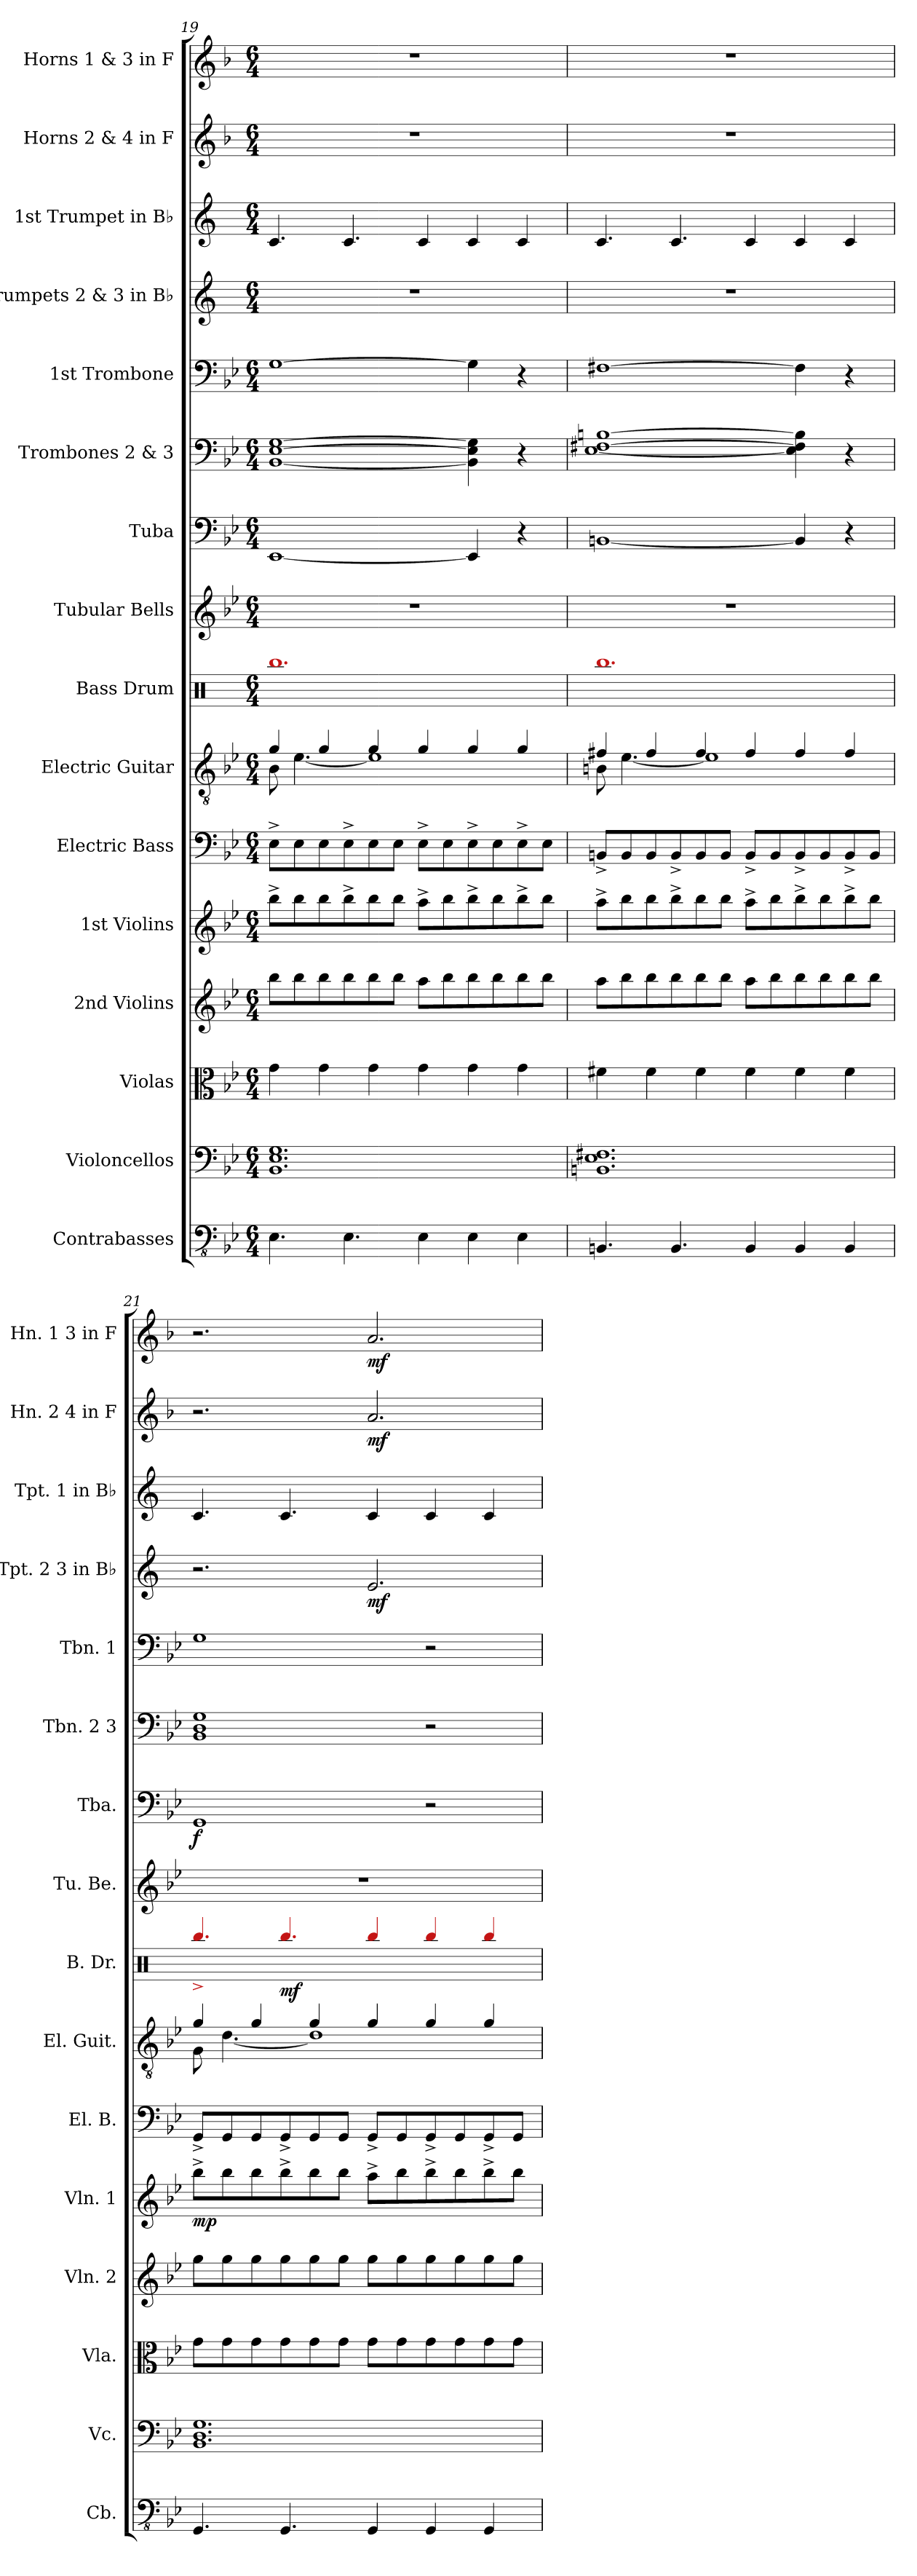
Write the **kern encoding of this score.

**kern	**kern	**kern	**kern	**kern	**dynam	**kern	**kern	**kern	**dynam	**kern	**kern	**dynam	**kern	**kern	**kern	**dynam	**kern	**kern	**dynam	**kern	**dynam
*part16	*part15	*part14	*part13	*part12	*part12	*part11	*part10	*part9	*part9	*part8	*part7	*part7	*part6	*part5	*part4	*part4	*part3	*part2	*part2	*part1	*part1
*staff16	*staff15	*staff14	*staff13	*staff12	*staff12	*staff11	*staff10	*staff9	*staff9	*staff8	*staff7	*staff7	*staff6	*staff5	*staff4	*staff4	*staff3	*staff2	*staff2	*staff1	*staff1
*I"Contrabasses	*I"Violoncellos	*I"Violas	*I"2nd Violins	*I"1st Violins	*	*I"Electric Bass	*I"Electric Guitar	*I"Bass Drum	*	*I"Tubular Bells	*I"Tuba	*	*I"Trombones 2 &amp; 3	*I"1st Trombone	*I"Trumpets 2 &amp; 3 in B♭	*	*I"1st Trumpet in B♭	*I"Horns 2 &amp; 4 in F	*	*I"Horns 1 &amp; 3 in F	*
*I'Cb.	*I'Vc.	*I'Vla.	*I'Vln. 2	*I'Vln. 1	*	*I'El. B.	*I'El. Guit.	*I'B. Dr.	*	*I'Tu. Be.	*I'Tba.	*	*I'Tbn. 2 3	*I'Tbn. 1	*I'Tpt. 2 3 in B♭	*	*I'Tpt. 1 in B♭	*I'Hn. 2 4 in F	*	*I'Hn. 1 3 in F	*
*clefFv4	*clefF4	*clefC3	*clefG2	*clefG2	*	*clefF4	*clefGv2	*clefX	*	*clefG2	*clefF4	*	*clefF4	*clefF4	*clefG2	*	*clefG2	*clefG2	*	*clefG2	*
*	*	*	*	*	*	*ITrd7c12	*	*	*	*	*	*	*	*	*ITrd1c2	*	*ITrd1c2	*ITrd4c7	*	*ITrd4c7	*
*k[b-e-]	*k[b-e-]	*k[b-e-]	*k[b-e-]	*k[b-e-]	*	*k[b-e-]	*k[b-e-]	*k[]	*	*k[b-e-]	*k[b-e-]	*	*k[b-e-]	*k[b-e-]	*k[b-e-]	*	*k[b-e-]	*k[b-e-]	*	*k[b-e-]	*
*M6/4	*M6/4	*M6/4	*M6/4	*M6/4	*	*M6/4	*M6/4	*M6/4	*	*M6/4	*M6/4	*	*M6/4	*M6/4	*M6/4	*	*M6/4	*M6/4	*	*M6/4	*
=19	=19	=19	=19	=19	=19	=19	=19	=19	=19	=19	=19	=19	=19	=19	=19	=19	=19	=19	=19	=19	=19
*	*	*	*	*	*	*	*^	*	*	*	*	*	*	*	*	*	*	*	*	*	*
4.EE-\	1.BB- 1.E- 1.G	4g\	8bb-\L	8bb-^\L	.	8EE-^\L	4g/	8B-\	1.bb	.	1.r	[1EE-	.	[1BB- [1E- [1G	[1G	1.r	.	4.B-/	1.r	.	1.r	.
.	.	.	8bb-\	8bb-\	.	8EE-\	.	[4.e-\	.	.	.	.	.	.	.	.	.	.	.	.	.	.
.	.	4g\	8bb-\	8bb-\	.	8EE-\	4g/	.	.	.	.	.	.	.	.	.	.	.	.	.	.	.
4.EE-\	.	.	8bb-\	8bb-^\	.	8EE-^\	.	.	.	.	.	.	.	.	.	.	.	4.B-/	.	.	.	.
.	.	4g\	8bb-\	8bb-\	.	8EE-\	4g/	1e-]	.	.	.	.	.	.	.	.	.	.	.	.	.	.
.	.	.	8bb-\J	8bb-\J	.	8EE-\J	.	.	.	.	.	.	.	.	.	.	.	.	.	.	.	.
4EE-\	.	4g\	8aa\L	8aa^\L	.	8EE-^\L	4g/	.	.	.	.	.	.	.	.	.	.	4B-/	.	.	.	.
.	.	.	8bb-\	8bb-\	.	8EE-\	.	.	.	.	.	.	.	.	.	.	.	.	.	.	.	.
4EE-\	.	4g\	8bb-\	8bb-^\	.	8EE-^\	4g/	.	.	.	.	4EE-/]	.	4BB-\] 4E-\] 4G\]	4G\]	.	.	4B-/	.	.	.	.
.	.	.	8bb-\	8bb-\	.	8EE-\	.	.	.	.	.	.	.	.	.	.	.	.	.	.	.	.
4EE-\	.	4g\	8bb-\	8bb-^\	.	8EE-^\	4g/	.	.	.	.	4r	.	4r	4r	.	.	4B-/	.	.	.	.
.	.	.	8bb-\J	8bb-\J	.	8EE-\J	.	.	.	.	.	.	.	.	.	.	.	.	.	.	.	.
=20	=20	=20	=20	=20	=20	=20	=20	=20	=20	=20	=20	=20	=20	=20	=20	=20	=20	=20	=20	=20	=20	=20
4.BBBn/	1.BBn 1.E- 1.F#X	4f#X\	8aa\L	8aa^\L	.	8BBBn^/L	4f#X/	8Bn\	1.bb	.	1.r	[1BBn	.	[1E- [1F#X [1Bn	[1F#X	1.r	.	4.B-/	1.r	.	1.r	.
.	.	.	8bb-\	8bb-\	.	8BBB/	.	[4.e-\	.	.	.	.	.	.	.	.	.	.	.	.	.	.
.	.	4f#\	8bb-\	8bb-\	.	8BBB/	4f#/	.	.	.	.	.	.	.	.	.	.	.	.	.	.	.
4.BBB/	.	.	8bb-\	8bb-^\	.	8BBB^/	.	.	.	.	.	.	.	.	.	.	.	4.B-/	.	.	.	.
.	.	4f#\	8bb-\	8bb-\	.	8BBB/	4f#/	1e-]	.	.	.	.	.	.	.	.	.	.	.	.	.	.
.	.	.	8bb-\J	8bb-\J	.	8BBB/J	.	.	.	.	.	.	.	.	.	.	.	.	.	.	.	.
4BBB/	.	4f#\	8aa\L	8aa^\L	.	8BBB^/L	4f#/	.	.	.	.	.	.	.	.	.	.	4B-/	.	.	.	.
.	.	.	8bb-\	8bb-\	.	8BBB/	.	.	.	.	.	.	.	.	.	.	.	.	.	.	.	.
4BBB/	.	4f#\	8bb-\	8bb-^\	.	8BBB^/	4f#/	.	.	.	.	4BB/]	.	4E-\] 4F#\] 4B\]	4F#\]	.	.	4B-/	.	.	.	.
.	.	.	8bb-\	8bb-\	.	8BBB/	.	.	.	.	.	.	.	.	.	.	.	.	.	.	.	.
4BBB/	.	4f#\	8bb-\	8bb-^\	.	8BBB^/	4f#/	.	.	.	.	4r	.	4r	4r	.	.	4B-/	.	.	.	.
.	.	.	8bb-\J	8bb-\J	.	8BBB/J	.	.	.	.	.	.	.	.	.	.	.	.	.	.	.	.
!!LO:PB:g=z
=21	=21	=21	=21	=21	=21	=21	=21	=21	=21	=21	=21	=21	=21	=21	=21	=21	=21	=21	=21	=21	=21	=21
!	!	!	!	!	!LO:DY:b	!	!	!	!	!	!	!	!LO:DY:b	!	!	!	!	!	!	!	!	!
4.GGG/	1.BB- 1.D 1.G	8g\L	8gg\L	8bb-^\L	mp	8GGG^/L	4g/	8G\	4.bb^/	.	1.r	1GG	f	1BB- 1D 1G	1G	2.r	.	4.B-/	2.r	.	2.r	.
.	.	8g\	8gg\	8bb-\	.	8GGG/	.	[4.d\	.	.	.	.	.	.	.	.	.	.	.	.	.	.
.	.	8g\	8gg\	8bb-\	.	8GGG/	4g/	.	.	.	.	.	.	.	.	.	.	.	.	.	.	.
!	!	!	!	!	!	!	!	!	!	!LO:DY:b	!	!	!	!	!	!	!	!	!	!	!	!
4.GGG/	.	8g\	8gg\	8bb-^\	.	8GGG^/	.	.	4.bb/	mf	.	.	.	.	.	.	.	4.B-/	.	.	.	.
.	.	8g\	8gg\	8bb-\	.	8GGG/	4g/	1d]	.	.	.	.	.	.	.	.	.	.	.	.	.	.
.	.	8g\J	8gg\J	8bb-\J	.	8GGG/J	.	.	.	.	.	.	.	.	.	.	.	.	.	.	.	.
!	!	!	!	!	!	!	!	!	!	!	!	!	!	!	!	!	!LO:DY:b	!	!	!LO:DY:b	!	!LO:DY:b
4GGG/	.	8g\L	8gg\L	8aa^\L	.	8GGG^/L	4g/	.	4bb/	.	.	.	.	.	.	2.d/	mf	4B-/	2.d/	mf	2.d/	mf
.	.	8g\	8gg\	8bb-\	.	8GGG/	.	.	.	.	.	.	.	.	.	.	.	.	.	.	.	.
4GGG/	.	8g\	8gg\	8bb-^\	.	8GGG^/	4g/	.	4bb/	.	.	2r	.	2r	2r	.	.	4B-/	.	.	.	.
.	.	8g\	8gg\	8bb-\	.	8GGG/	.	.	.	.	.	.	.	.	.	.	.	.	.	.	.	.
4GGG/	.	8g\	8gg\	8bb-^\	.	8GGG^/	4g/	.	4bb/	.	.	.	.	.	.	.	.	4B-/	.	.	.	.
.	.	8g\J	8gg\J	8bb-\J	.	8GGG/J	.	.	.	.	.	.	.	.	.	.	.	.	.	.	.	.
*	*	*	*	*	*	*	*v	*v	*	*	*	*	*	*	*	*	*	*	*	*	*	*
=	=	=	=	=	=	=	=	=	=	=	=	=	=	=	=	=	=	=	=	=	=
*-	*-	*-	*-	*-	*-	*-	*-	*-	*-	*-	*-	*-	*-	*-	*-	*-	*-	*-	*-	*-	*-
